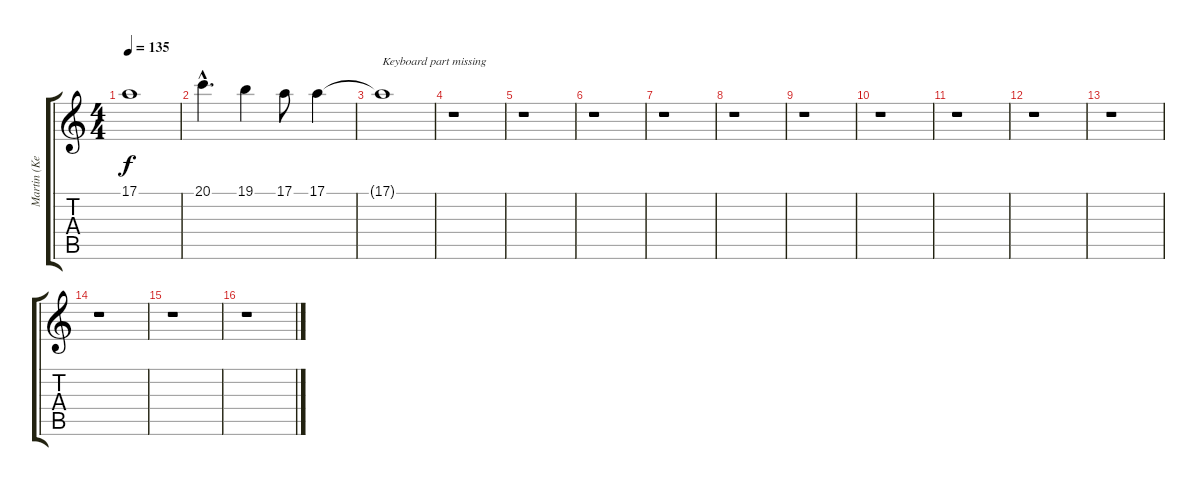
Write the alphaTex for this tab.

\track ("Martin (Keyboard)" "Martin (Ke") {instrument acousticgrandpiano}
\staff {score tabs}
\tuning (E4 B3 G3 D3 A2 E2) {hide}
\ts (4 4)
\tempo 135
\clef g2
\ks c
17.1{t}.1{dy f} |
20.1{hac}.4{d} 19.1.4 17.1.8 17.1.4 |
17.1{t}.1{txt "Keyboard part missing"} |
r.1 |
r.1 |
r.1 |
r.1 |
r.1 |
r.1 |
r.1 |
r.1 |
r.1 |
r.1 |
r.1 |
r.1 |
r.1
